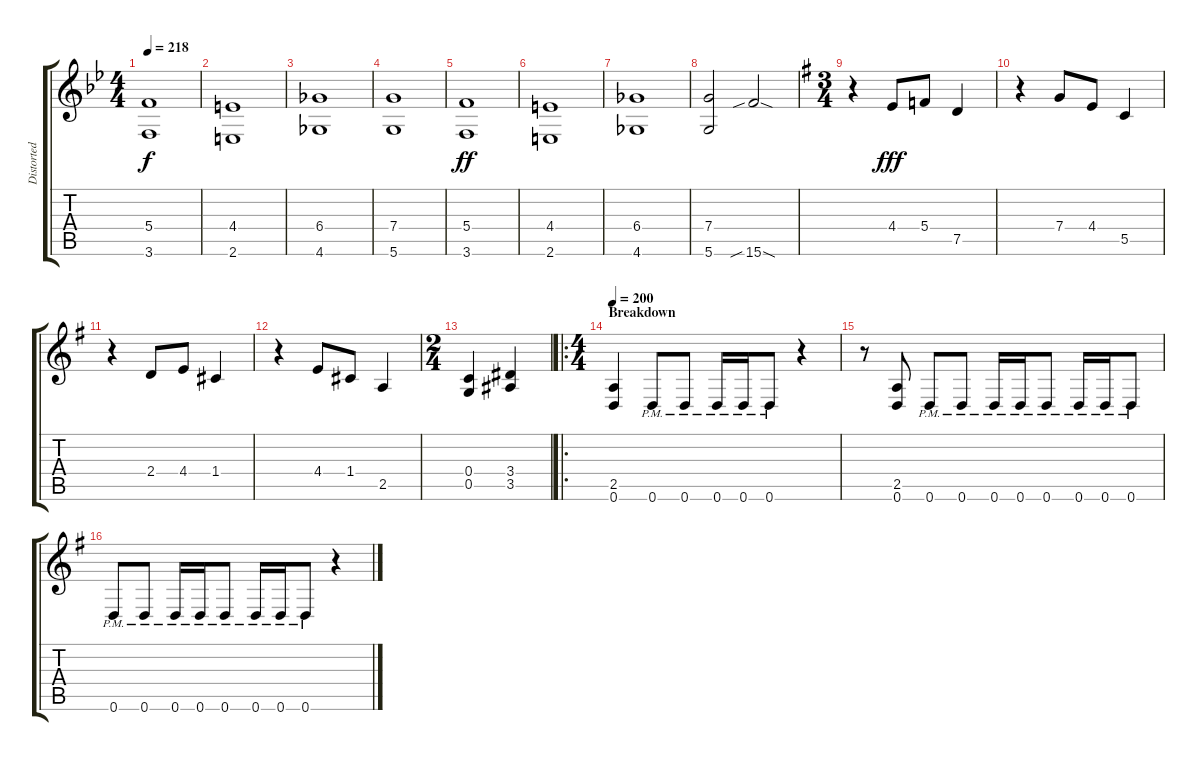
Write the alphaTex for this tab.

\track ("Distorted Guitar (right channel)" "Distorted ") {instrument overdrivenguitar}
\staff {score tabs}
\tuning (D4 A3 F3 C3 G2 D2) {hide}
\ts (4 4)
\tempo 218
\clef g2
\ks bb
(5.4 3.6).1{dy f} |
(4.4 2.6).1 |
(6.4 4.6).1 |
(7.4 5.6).1 |
(5.4 3.6).1{dy ff} |
(4.4 2.6).1 |
(6.4 4.6).1 |
(7.4 5.6).2 15.6{sib sod}.2 |
\ts (3 4)
\ks g
r.4 4.4.8{dy fff} 5.4.8 7.5.4 |
r.4 7.4.8 4.4.8 5.5.4 |
r.4 2.4.8 4.4.8 1.4.4 |
r.4 4.4.8 1.4.8 2.5.4 |
\ts (2 4)
(0.4 0.5).4 (3.4 3.5).4 |
\ro
\ts (4 4)
\section ("" "Breakdown")
\tempo 200
(2.5 0.6).4 0.6{pm}.8 0.6{pm}.8 0.6{pm}.16 0.6{pm}.16 0.6{pm}.8 r.4 |
r.8 (2.5 0.6).8 0.6{pm}.8 0.6{pm}.8 0.6{pm}.16 0.6{pm}.16 0.6{pm}.8 0.6{pm}.16 0.6{pm}.16 0.6{pm}.8 |
0.6{pm}.8 0.6{pm}.8 0.6{pm}.16 0.6{pm}.16 0.6{pm}.8 0.6{pm}.16 0.6{pm}.16 0.6{pm}.8 r.4
